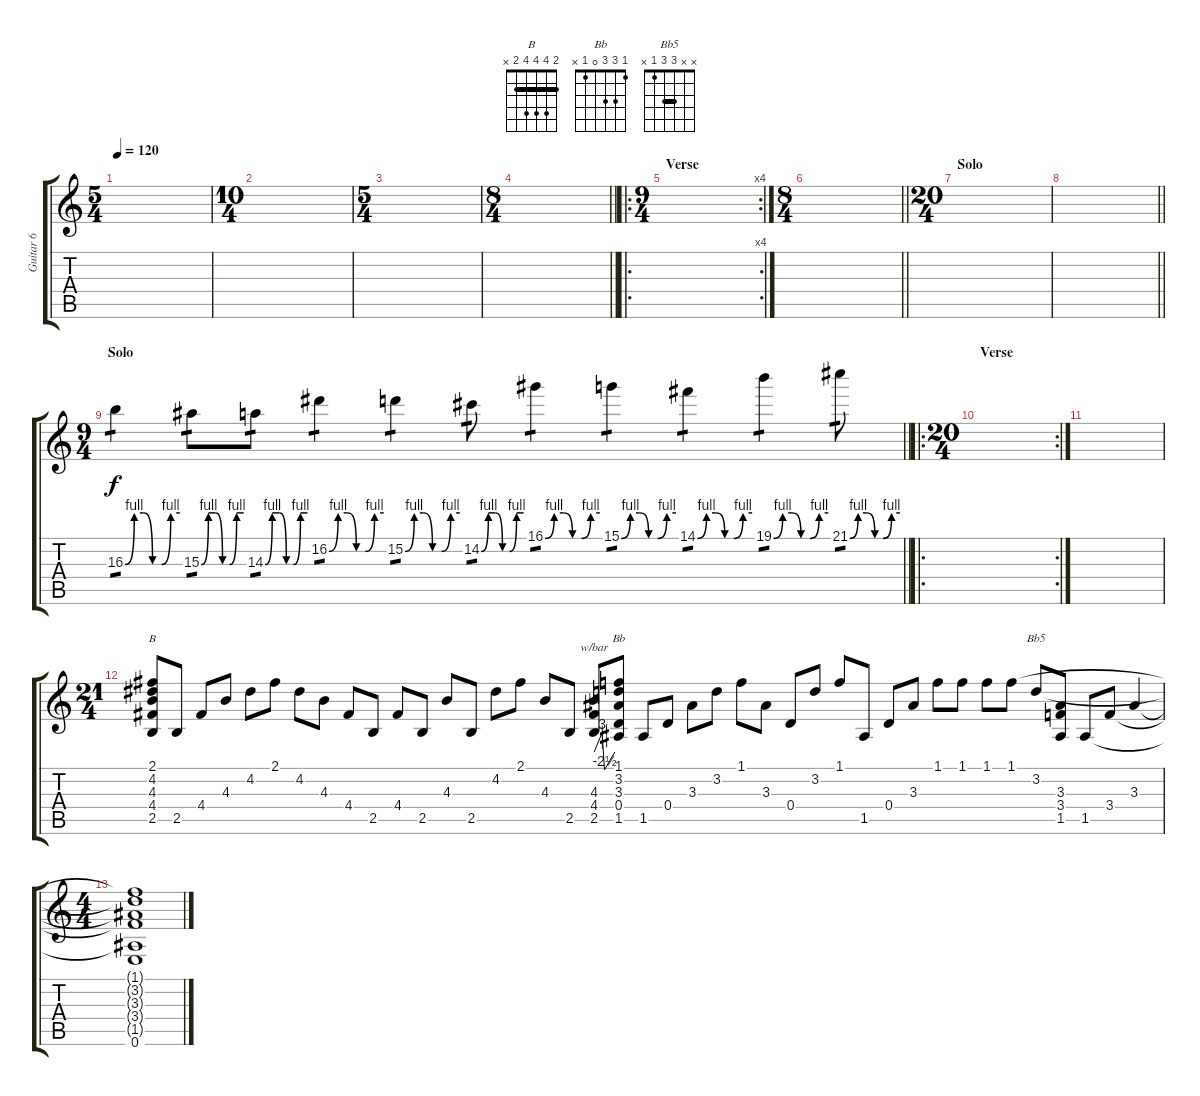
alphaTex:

\track ("Guitar 6" "Guitar 6") {instrument distortionguitar}
\staff {score tabs}
\tuning (E4 B3 G3 D3 A2 E2) {hide}
\chord ("B" 2 4 4 4 2 x) {barre 2}
\chord ("Bb" 1 3 3 0 1 x)
\chord ("Bb5" x x 3 3 1 x) {barre 3}
\ts (5 4)
\tempo 120
\clef g2
\ks c
|
\ts (10 4)
|
\ts (5 4)
|
\ts (8 4)
\barLineRight lightlight
|
\ro
\rc 4
\ts (9 4)
\section ("" "Verse")
|
\ts (8 4)
\barLineRight lightlight
|
\ts (20 4)
\section ("" "Solo")
|
\barLineRight lightlight
|
\ts (9 4)
\section ("" "Solo")
\barLineRight lightlight
16.3{be (custom 0 0 10 4 20 4 30 0 40 0 50 4 60 4)}.4{tp 1} 15.3{be (custom 0 0 10 4 20 4 30 0 40 0 50 4 60 4)}.8{tp 1} 14.3{be (custom 0 0 10 4 20 4 30 0 40 0 50 4 60 4)}.8{tp 1} 16.2{be (custom 0 0 10 4 20 4 30 0 40 0 50 4 60 4)}.4{tp 1} 15.2{be (custom 0 0 10 4 20 4 30 0 40 0 50 4 60 4)}.4{tp 1} 14.2{be (custom 0 0 10 4 20 4 30 0 40 0 50 4 60 4)}.8{tp 1} 16.1{be (custom 0 0 10 4 20 4 30 0 40 0 50 4 60 4)}.4{tp 1} 15.1{be (custom 0 0 10 4 20 4 30 0 40 0 50 4 60 4)}.4{tp 1} 14.1{be (custom 0 0 10 4 20 4 30 0 40 0 50 4 60 4)}.4{tp 1} 19.1{be (custom 0 0 10 4 20 4 30 0 40 0 50 4 60 4)}.4{tp 1} 21.1{be (custom 0 0 10 4 20 4 30 0 40 0 50 4 60 4)}.8{tp 1} |
\ro
\rc 2
\ts (20 4)
\section ("" "Verse")
|
|
\ts (21 4)
(2.1 4.2 4.3 4.4 2.5).8{ch "B"} 2.5.8 4.4.8 4.3.8 4.2.8 2.1.8 4.2.8 4.3.8 4.4.8 2.5.8 4.4.8 2.5.8 4.3.8 2.5.8 4.2.8 2.1.8 4.3.8 2.5.8 (4.3 4.4 2.5).8{tbe (custom default 0 0 23 12 30 -10 60 0)} (1.1 3.2 3.3 0.4 1.5).8{ch "Bb"} 1.5.8 0.4.8 3.3.8 3.2.8 1.1.8 3.3.8 0.4.8 3.2.8 1.1.8 1.5.8 0.4.8 3.3.8 1.1.8 1.1.8 1.1.8 1.1.8 3.2.8{ch "Bb5"} (3.3 3.4 1.5).8 1.5.8 3.4.8 3.3.4 |
\ts (4 4)
(1.1{t} 3.2{t} 3.3{t} 3.4{t} 1.5{t} 0.6).1
